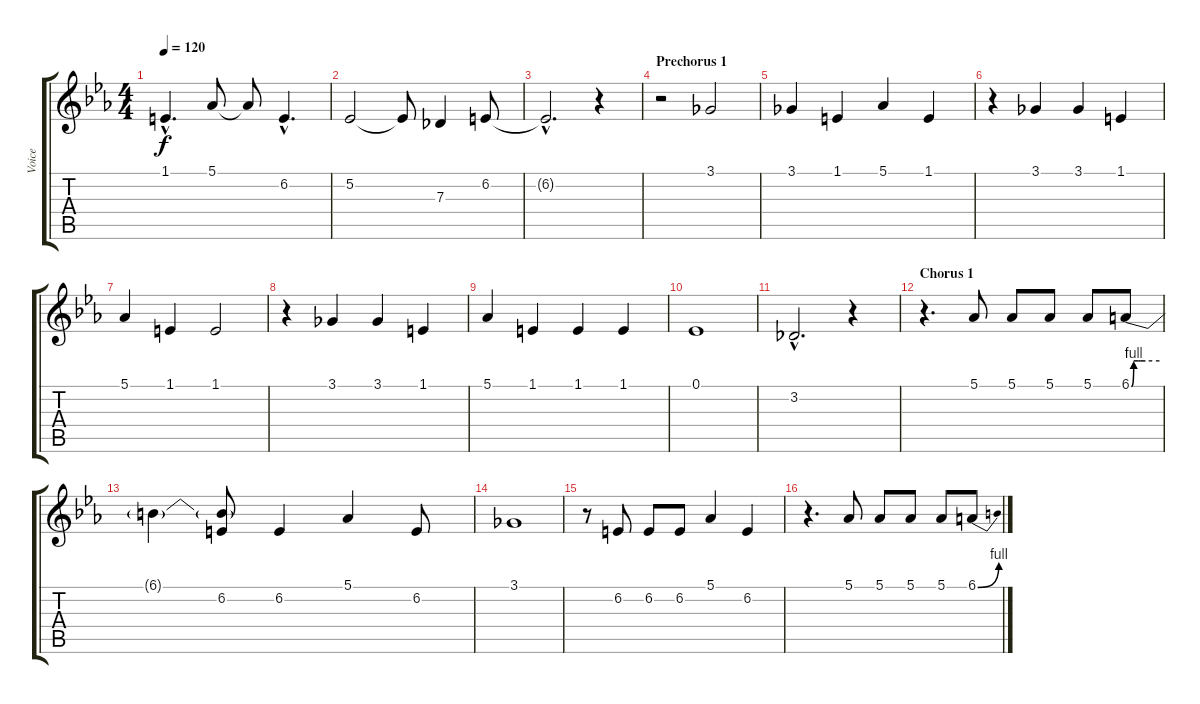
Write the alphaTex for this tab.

\track ("Voice" "Voice") {instrument lead1square}
\staff {score tabs}
\tuning (Eb4 Bb3 Gb3 Db3 Ab2 Db2) {hide}
\ts (4 4)
\tempo 120
\clef g2
\ks eb
1.1{hac t}.4{d dy f} 5.1.8 5.1{t}.8 6.2{hac}.4{d} |
5.2.2 5.2{t}.8 7.3.4 6.2.8 |
6.2{hac t}.2{d} r.4 |
\section ("" "Prechorus 1")
r.2 3.1.2 |
3.1.4 1.1.4 5.1.4 1.1.4 |
r.4 3.1.4 3.1.4 1.1.4 |
5.1.4 1.1.4 1.1.2 |
r.4 3.1.4 3.1.4 1.1.4 |
5.1.4 1.1.4 1.1.4 1.1.4 |
0.1.1 |
3.2{hac}.2{d} r.4 |
\section ("" "Chorus 1")
r.4{d} 5.1.8 5.1.8 5.1.8 5.1.8 6.1{be (custom 0 0 5 4 15 4 19 4 30 4 60 4)}.8 |
6.1{t}.4 (6.1{t} 6.2).8 6.2.4 5.1.4 6.2.8 |
3.1.1 |
r.8 6.2.8 6.2.8 6.2.8 5.1.4 6.2.4 |
r.4{d} 5.1.8 5.1.8 5.1.8 5.1.8 6.1{be (bend 0 0 60 4)}.8
